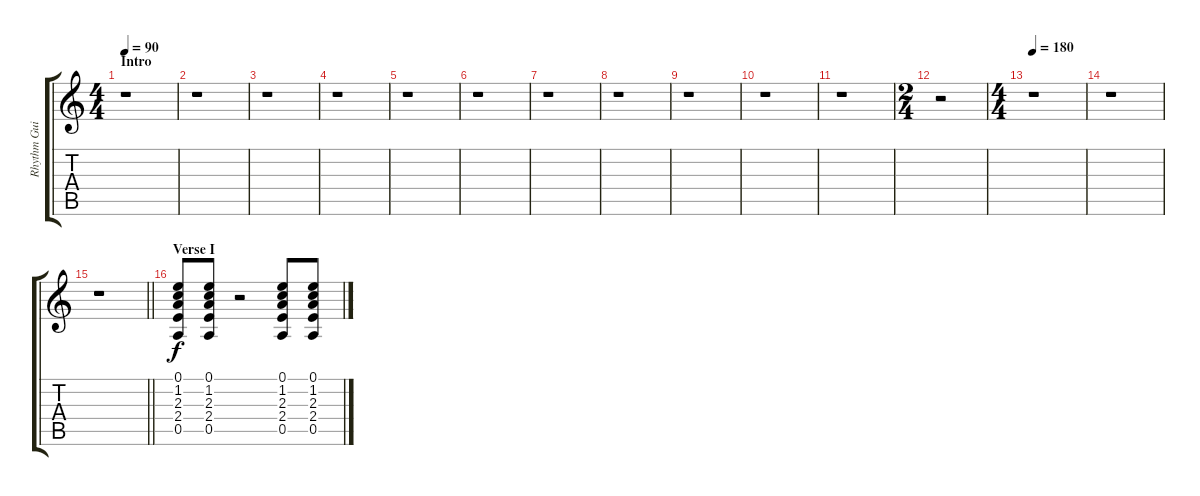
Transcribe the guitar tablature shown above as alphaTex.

\track ("Rhythm Guitar" "Rhythm Gui") {instrument overdrivenguitar}
\staff {score tabs}
\tuning (E4 B3 G3 D3 A2 E2) {hide}
\ts (4 4)
\section ("" "Intro")
\tempo 90
\clef g2
\ks aminor
r.1{dy f instrument overdrivenguitar} |
r.1 |
r.1 |
r.1 |
r.1 |
r.1 |
r.1 |
r.1 |
r.1 |
r.1 |
r.1 |
\ts (2 4)
r.2 |
\ts (4 4)
\tempo 180
r.1 |
r.1 |
\barLineRight lightlight
r.1 |
\section ("" "Verse I")
(0.1 1.2 2.3 2.4 0.5).8 (0.1 1.2 2.3 2.4 0.5).8 r.2 (0.1 1.2 2.3 2.4 0.5).8 (0.1 1.2 2.3 2.4 0.5).8
